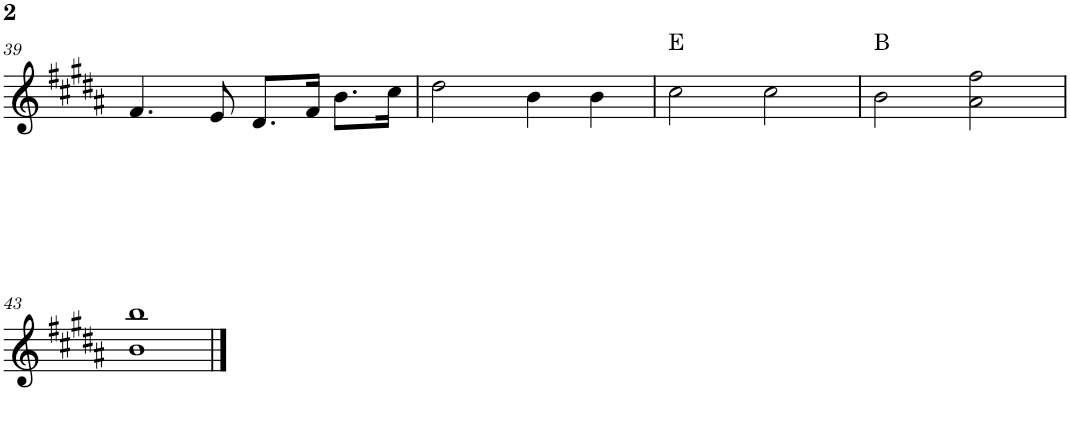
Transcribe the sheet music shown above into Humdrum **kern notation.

**kern	**harte
*part1	*part1
*staff1	*
*I"Piano	*
*I'Pno.	*
!!LO:PB:g=z
*clefG2	*
*k[f#c#g#d#a#]	*
*M4/4	*
=39	=39
4.f#/	.
8e/	.
8.d#/L	.
16f#/Jk	.
8.b\L	.
16cc#\Jk	.
=40	=40
2dd#\	.
4b\	.
4b\	.
=41	=41
2cc#\	E:maj
2cc#\	.
=42	=42
2b\	B:maj
2a#\ 2ff#\	.
!!LO:LB:g=z
=43	=43
1b 1bb	.
==	==
*-	*-
